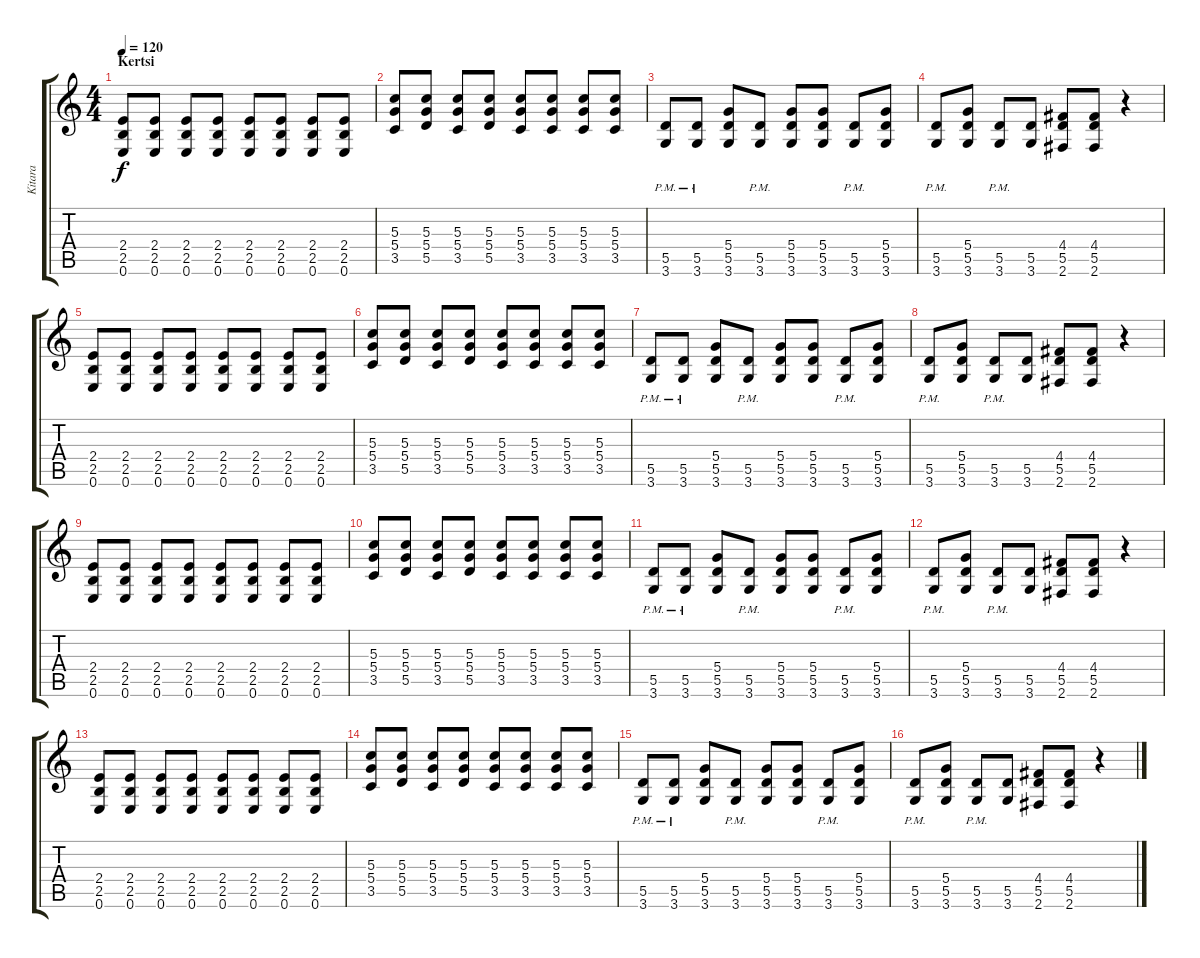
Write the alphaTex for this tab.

\track ("Kitara" "Kitara") {instrument acousticguitarsteel}
\staff {score tabs}
\tuning (E4 B3 G3 D3 A2 E2) {hide}
\ts (4 4)
\section ("" "Kertsi")
\tempo 120
\clef g2
\ks c
(2.4 2.5 0.6).8{dy f} (2.4 2.5 0.6).8 (2.4 2.5 0.6).8 (2.4 2.5 0.6).8 (2.4 2.5 0.6).8 (2.4 2.5 0.6).8 (2.4 2.5 0.6).8 (2.4 2.5 0.6).8 |
(5.3 5.4 3.5).8 (5.3 5.4 5.5).8 (5.3 5.4 3.5).8 (5.3 5.4 5.5).8 (5.3 5.4 3.5).8 (5.3 5.4 3.5).8 (5.3 5.4 3.5).8 (5.3 5.4 3.5).8 |
(5.5{pm} 3.6{pm}).8 (5.5{pm} 3.6{pm}).8 (5.4 5.5 3.6).8 (5.5{pm} 3.6{pm}).8 (5.4 5.5 3.6).8 (5.4 5.5 3.6).8 (5.5{pm} 3.6{pm}).8 (5.4 5.5 3.6).8 |
(5.5{pm} 3.6{pm}).8 (5.4 5.5 3.6).8 (5.5{pm} 3.6{pm}).8 (5.5 3.6).8 (4.4 5.5 2.6).8 (4.4 5.5 2.6).8 r.4 |
(2.4 2.5 0.6).8 (2.4 2.5 0.6).8 (2.4 2.5 0.6).8 (2.4 2.5 0.6).8 (2.4 2.5 0.6).8 (2.4 2.5 0.6).8 (2.4 2.5 0.6).8 (2.4 2.5 0.6).8 |
(5.3 5.4 3.5).8 (5.3 5.4 5.5).8 (5.3 5.4 3.5).8 (5.3 5.4 5.5).8 (5.3 5.4 3.5).8 (5.3 5.4 3.5).8 (5.3 5.4 3.5).8 (5.3 5.4 3.5).8 |
(5.5{pm} 3.6{pm}).8 (5.5{pm} 3.6{pm}).8 (5.4 5.5 3.6).8 (5.5{pm} 3.6{pm}).8 (5.4 5.5 3.6).8 (5.4 5.5 3.6).8 (5.5{pm} 3.6{pm}).8 (5.4 5.5 3.6).8 |
(5.5{pm} 3.6{pm}).8 (5.4 5.5 3.6).8 (5.5{pm} 3.6{pm}).8 (5.5 3.6).8 (4.4 5.5 2.6).8 (4.4 5.5 2.6).8 r.4 |
(2.4 2.5 0.6).8 (2.4 2.5 0.6).8 (2.4 2.5 0.6).8 (2.4 2.5 0.6).8 (2.4 2.5 0.6).8 (2.4 2.5 0.6).8 (2.4 2.5 0.6).8 (2.4 2.5 0.6).8 |
(5.3 5.4 3.5).8 (5.3 5.4 5.5).8 (5.3 5.4 3.5).8 (5.3 5.4 5.5).8 (5.3 5.4 3.5).8 (5.3 5.4 3.5).8 (5.3 5.4 3.5).8 (5.3 5.4 3.5).8 |
(5.5{pm} 3.6{pm}).8 (5.5{pm} 3.6{pm}).8 (5.4 5.5 3.6).8 (5.5{pm} 3.6{pm}).8 (5.4 5.5 3.6).8 (5.4 5.5 3.6).8 (5.5{pm} 3.6{pm}).8 (5.4 5.5 3.6).8 |
(5.5{pm} 3.6{pm}).8 (5.4 5.5 3.6).8 (5.5{pm} 3.6{pm}).8 (5.5 3.6).8 (4.4 5.5 2.6).8 (4.4 5.5 2.6).8 r.4 |
(2.4 2.5 0.6).8 (2.4 2.5 0.6).8 (2.4 2.5 0.6).8 (2.4 2.5 0.6).8 (2.4 2.5 0.6).8 (2.4 2.5 0.6).8 (2.4 2.5 0.6).8 (2.4 2.5 0.6).8 |
(5.3 5.4 3.5).8 (5.3 5.4 5.5).8 (5.3 5.4 3.5).8 (5.3 5.4 5.5).8 (5.3 5.4 3.5).8 (5.3 5.4 3.5).8 (5.3 5.4 3.5).8 (5.3 5.4 3.5).8 |
(5.5{pm} 3.6{pm}).8 (5.5{pm} 3.6{pm}).8 (5.4 5.5 3.6).8 (5.5{pm} 3.6{pm}).8 (5.4 5.5 3.6).8 (5.4 5.5 3.6).8 (5.5{pm} 3.6{pm}).8 (5.4 5.5 3.6).8 |
(5.5{pm} 3.6{pm}).8 (5.4 5.5 3.6).8 (5.5{pm} 3.6{pm}).8 (5.5 3.6).8 (4.4 5.5 2.6).8 (4.4 5.5 2.6).8 r.4
